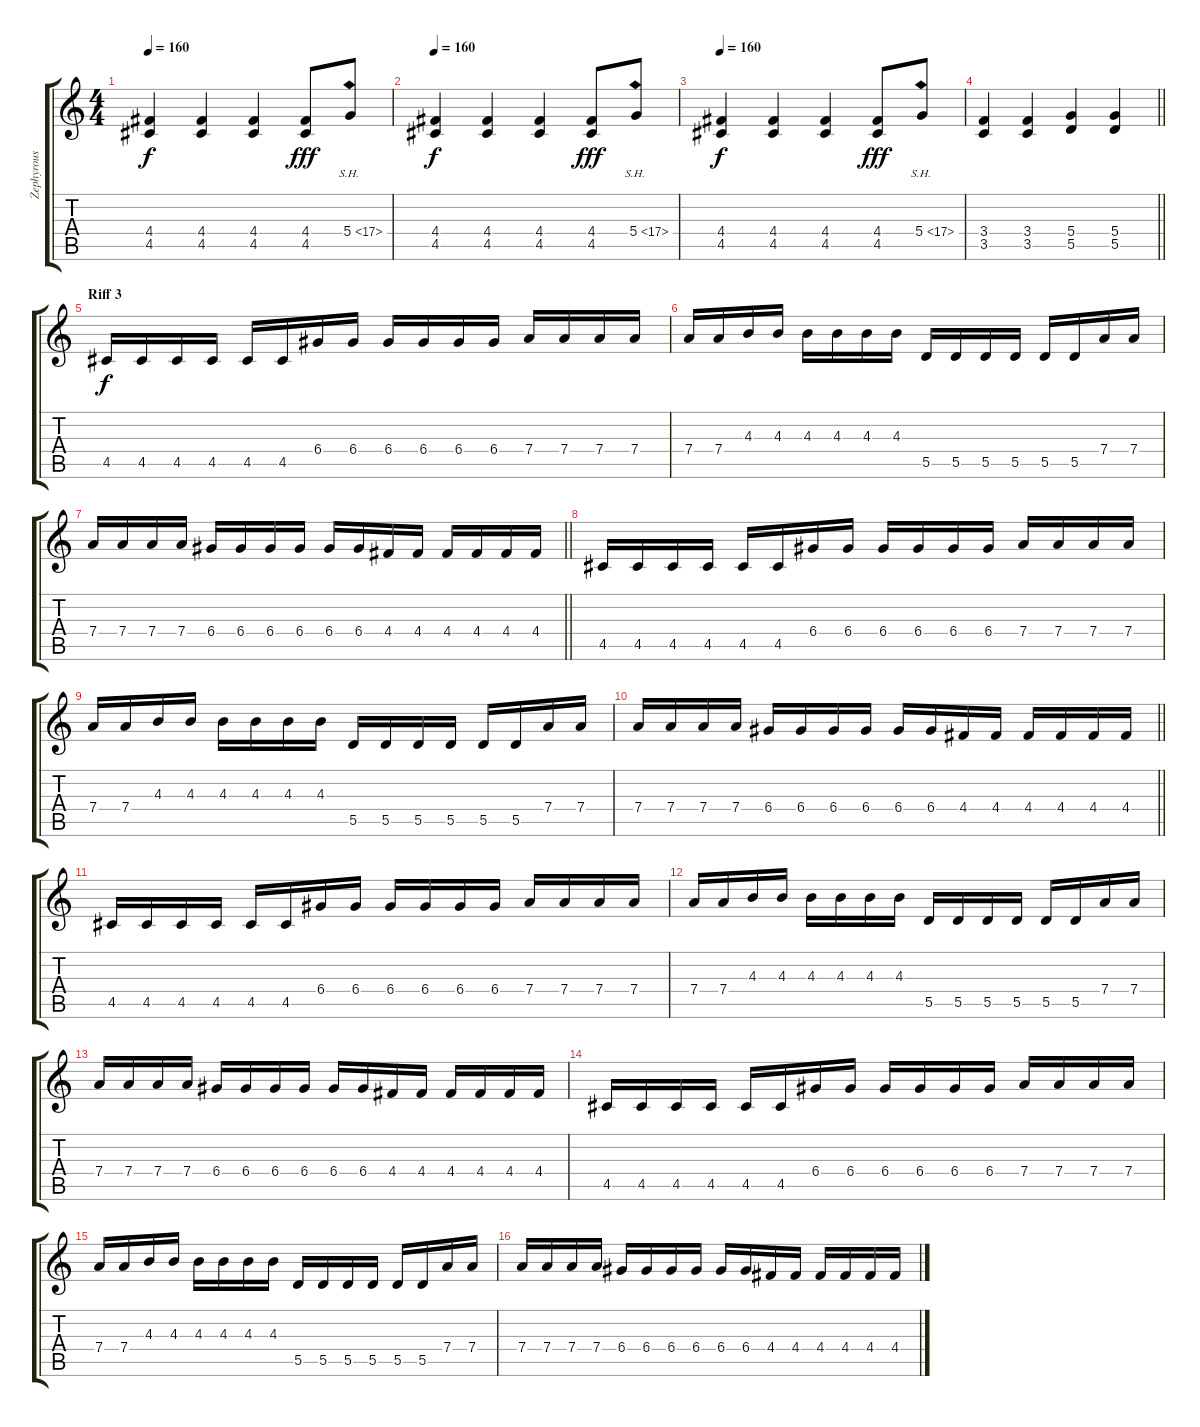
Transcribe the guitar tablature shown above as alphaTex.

\track ("Zephyrous" "Zephyrous") {instrument overdrivenguitar}
\staff {score tabs}
\tuning (E4 B3 G3 D3 A2 E2) {hide}
\ts (4 4)
\tempo 160
\clef g2
\ks c
(4.4 4.5).4{dy f} (4.4 4.5).4 (4.4 4.5).4 (4.4 4.5).8{dy fff} 5.4{sh 12}.8 |
\tempo 160
(4.4 4.5).4{dy f} (4.4 4.5).4 (4.4 4.5).4 (4.4 4.5).8{dy fff} 5.4{sh 12}.8 |
\tempo 160
(4.4 4.5).4{dy f} (4.4 4.5).4 (4.4 4.5).4 (4.4 4.5).8{dy fff} 5.4{sh 12}.8 |
\barLineRight lightlight
(3.4 3.5).4 (3.4 3.5).4 (5.4 5.5).4 (5.4 5.5).4 |
\section ("" "Riff 3")
4.5.16{dy f} 4.5.16 4.5.16 4.5.16 4.5.16 4.5.16 6.4.16 6.4.16 6.4.16 6.4.16 6.4.16 6.4.16 7.4.16 7.4.16 7.4.16 7.4.16 |
7.4.16 7.4.16 4.3.16 4.3.16 4.3.16 4.3.16 4.3.16 4.3.16 5.5.16 5.5.16 5.5.16 5.5.16 5.5.16 5.5.16 7.4.16 7.4.16 |
\barLineRight lightlight
7.4.16 7.4.16 7.4.16 7.4.16 6.4.16 6.4.16 6.4.16 6.4.16 6.4.16 6.4.16 4.4.16 4.4.16 4.4.16 4.4.16 4.4.16 4.4.16 |
4.5.16 4.5.16 4.5.16 4.5.16 4.5.16 4.5.16 6.4.16 6.4.16 6.4.16 6.4.16 6.4.16 6.4.16 7.4.16 7.4.16 7.4.16 7.4.16 |
7.4.16 7.4.16 4.3.16 4.3.16 4.3.16 4.3.16 4.3.16 4.3.16 5.5.16 5.5.16 5.5.16 5.5.16 5.5.16 5.5.16 7.4.16 7.4.16 |
\barLineRight lightlight
7.4.16 7.4.16 7.4.16 7.4.16 6.4.16 6.4.16 6.4.16 6.4.16 6.4.16 6.4.16 4.4.16 4.4.16 4.4.16 4.4.16 4.4.16 4.4.16 |
4.5.16 4.5.16 4.5.16 4.5.16 4.5.16 4.5.16 6.4.16 6.4.16 6.4.16 6.4.16 6.4.16 6.4.16 7.4.16 7.4.16 7.4.16 7.4.16 |
7.4.16 7.4.16 4.3.16 4.3.16 4.3.16 4.3.16 4.3.16 4.3.16 5.5.16 5.5.16 5.5.16 5.5.16 5.5.16 5.5.16 7.4.16 7.4.16 |
7.4.16 7.4.16 7.4.16 7.4.16 6.4.16 6.4.16 6.4.16 6.4.16 6.4.16 6.4.16 4.4.16 4.4.16 4.4.16 4.4.16 4.4.16 4.4.16 |
4.5.16 4.5.16 4.5.16 4.5.16 4.5.16 4.5.16 6.4.16 6.4.16 6.4.16 6.4.16 6.4.16 6.4.16 7.4.16 7.4.16 7.4.16 7.4.16 |
7.4.16 7.4.16 4.3.16 4.3.16 4.3.16 4.3.16 4.3.16 4.3.16 5.5.16 5.5.16 5.5.16 5.5.16 5.5.16 5.5.16 7.4.16 7.4.16 |
7.4.16 7.4.16 7.4.16 7.4.16 6.4.16 6.4.16 6.4.16 6.4.16 6.4.16 6.4.16 4.4.16 4.4.16 4.4.16 4.4.16 4.4.16 4.4.16
